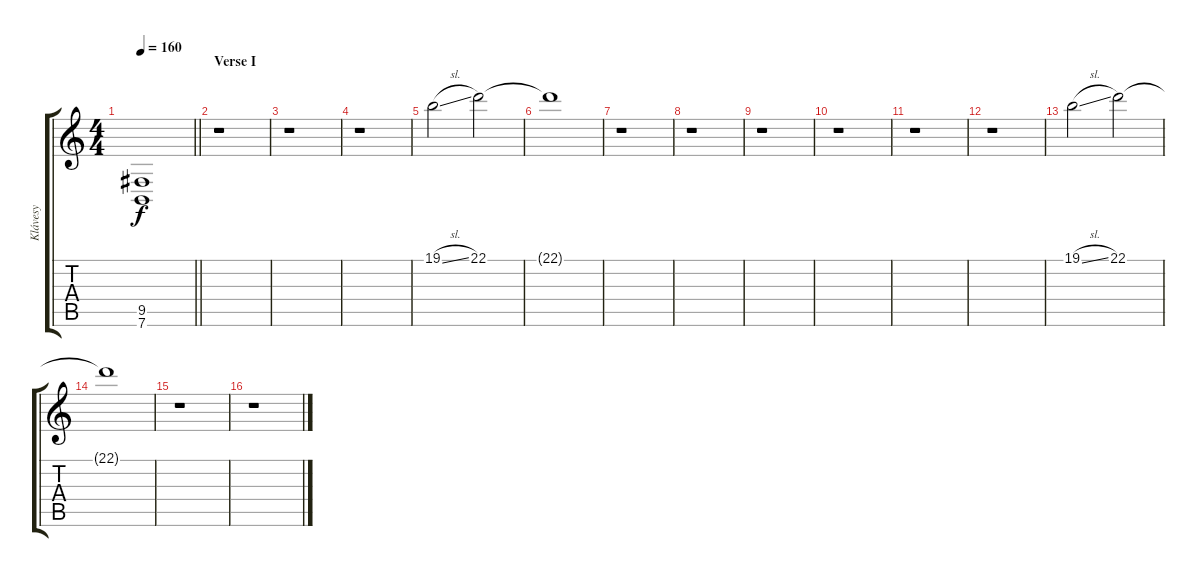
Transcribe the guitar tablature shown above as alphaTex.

\track ("Klávesy" "Klávesy") {instrument fx1rain}
\staff {score tabs}
\tuning (E4 B3 G3 D3 A2 E2) {hide}
\ts (4 4)
\tempo 160
\clef g2
\barLineRight lightlight
\ks c
(9.5{t} 7.6{t}).1{dy f} |
\section ("" "Verse I")
r.1 |
r.1 |
r.1 |
19.1{sl}.2{instrument lead2sawtooth} 22.1.2 |
22.1{t}.1 |
r.1 |
r.1 |
r.1 |
r.1 |
r.1 |
r.1 |
19.1{sl}.2 22.1.2 |
22.1{t}.1 |
r.1 |
r.1
